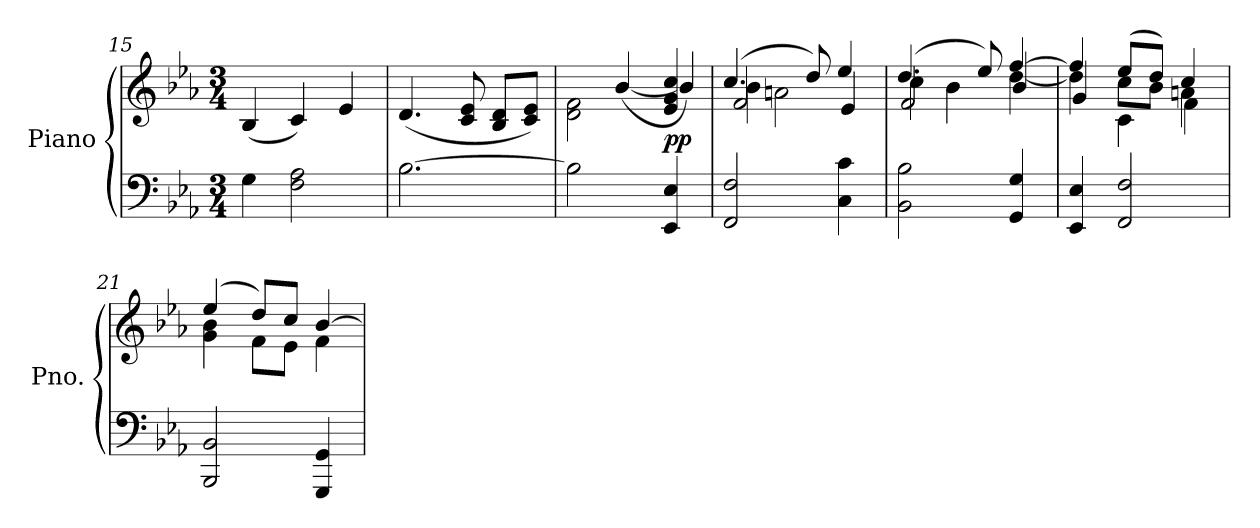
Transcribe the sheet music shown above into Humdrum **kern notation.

**kern	**kern	**dynam
*part1	*part1	*part1
*staff2	*staff1	*staff1/2
*I"Piano	*	*
*I'Pno.	*	*
*clefF4	*clefG2	*
*k[b-e-a-]	*k[b-e-a-]	*
*M3/4	*M3/4	*
=15	=15	=15
4G\	(<4B-/	.
2F\ 2A-\	4c/)	.
.	4e-/	.
=16	=16	=16
[2.B-\	(<4.d/	.
.	8c/ 8e-/	.
.	8B-/ 8d/L	.
.	8c/ 8e-/J)	.
=17	=17	=17
*	*^	*
2B-\]	2d\ 2f\	4ryy	.
.	.	(>[4b-/	.
!	!	!	!LO:DY:a=2
4EE-/ 4E-/	4e-/ 4g/ 4cc/	4b-/])	pp
=18	=18	=18	=18
*	*	*^	*
2FF/ 2F/	(>4.cc/	4b-\	2f/	.
.	.	2an\	.	.
.	8dd/)	.	.	.
4C\ 4c\	4ee-/	.	4e-/	.
=19	=19	=19	=19	=19
2BB-\ 2B-\	(>4.dd/	4cc\	2f/	.
.	.	4b-\	.	.
.	8ee-/)	.	.	.
4GG/ 4G/	[4ff/	[4dd\	4b-/	.
=20	=20	=20	=20	=20
4EE-/ 4E-/	4ff/]	4dd\]	4g/	.
2FF/ 2F/	(>8ee-/L	8cc\L	4c\	.
.	8dd/J)	8b-\J	.	.
.	4cc/	4an\	4f\	.
*	*	*v	*v	*
=21	=21	=21	=21
2BBB-/ 2BB-/	(>4ee-/	4g\ 4b-\	.
.	8dd/L)	8f\L	.
.	8cc/J	8e-\J	.
4GGG/ 4GG/	[4b-/	4f\	.
*	*v	*v	*
=	=	=
*-	*-	*-
